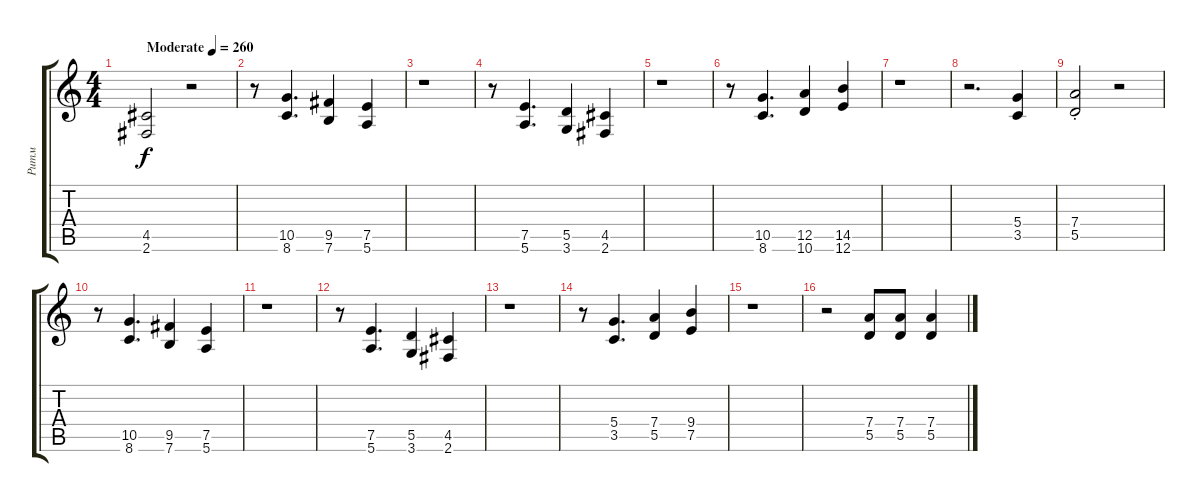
\track ("Ритм" "Ритм") {instrument distortionguitar}
\staff {score tabs}
\tuning (E4 B3 G3 D3 A2 E2) {hide}
\ts (4 4)
\tempo (260 "Moderate")
\clef g2
\ks c
(4.5 2.6).2{dy f instrument distortionguitar} r.2 |
r.8 (10.5 8.6).4{d} (9.5 7.6).4 (7.5 5.6).4 |
r.1 |
r.8 (7.5 5.6).4{d} (5.5 3.6).4 (4.5 2.6).4 |
r.1 |
r.8 (10.5 8.6).4{d} (12.5 10.6).4 (14.5 12.6).4 |
r.1 |
r.2{d} (5.4 3.5).4 |
(7.4{st} 5.5{st}).2 r.2 |
r.8 (10.5 8.6).4{d} (9.5 7.6).4 (7.5 5.6).4 |
r.1 |
r.8 (7.5 5.6).4{d} (5.5 3.6).4 (4.5 2.6).4 |
r.1 |
r.8 (5.4 3.5).4{d} (7.4 5.5).4 (9.4 7.5).4 |
r.1 |
r.2 (7.4 5.5).8 (7.4 5.5).8 (7.4 5.5).4
